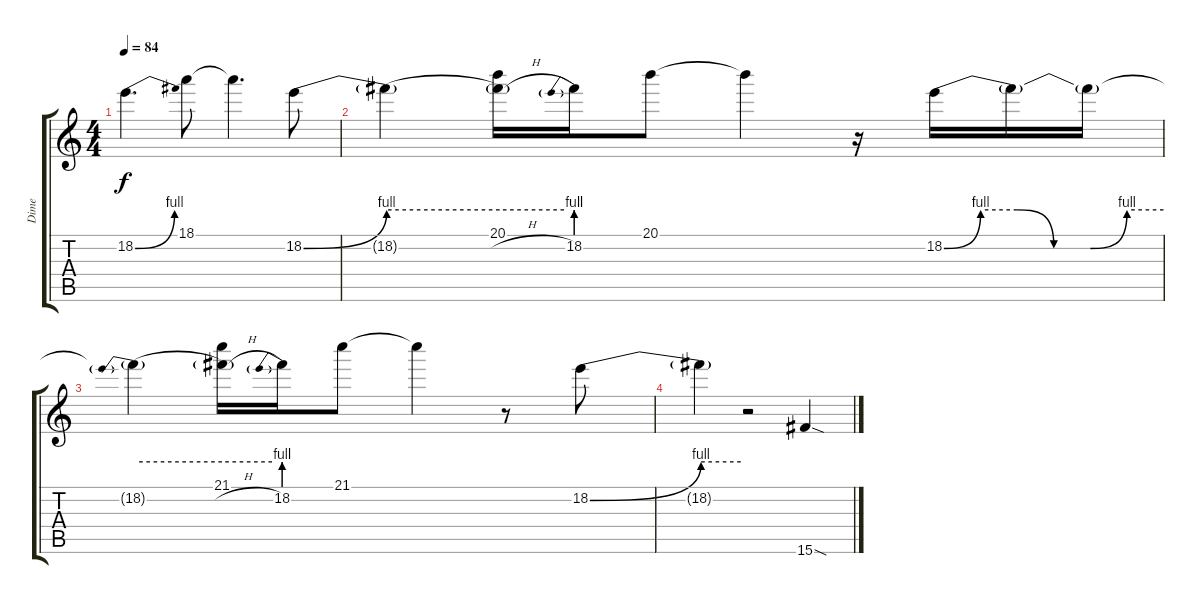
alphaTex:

\track ("Dime" "Dime") {instrument overdrivenguitar}
\staff {score tabs}
\tuning (Eb4 Bb3 Gb3 Db3 Ab2 Eb2) {hide}
\ts (4 4)
\tempo 84
\clef g2
\ks c
18.2{be (bend 0 0 60 4)}.4{d dy f} 18.1.8 18.1{t}.4{d} 18.2{be (bend 0 0 60 4)}.8 |
18.2{be (hold 0 4 60 4) t}.4{beam split} (20.1 18.2{be (hold 0 4 60 4) h t}).16 18.2{be (prebend 0 4 60 4)}.16{beam merge} 20.1.8 20.1{t}.4 r.16 18.2{be (custom 0 0 10 4 20 4 30 0 40 0 50 4 60 4)}.16 18.2{t}.16 18.2{t}.16 |
18.2{be (prebend 0 4 60 4) t}.4{beam split} (21.1 18.2{be (hold 0 4 60 4) h t}).16 18.2{be (prebend 0 4 60 4)}.16{beam merge} 21.1.8 21.1{t}.4 r.8 18.2{be (bend 0 0 60 4)}.8 |
18.2{be (hold 0 4 60 4) t}.4 r.2 15.6{sod}.4
